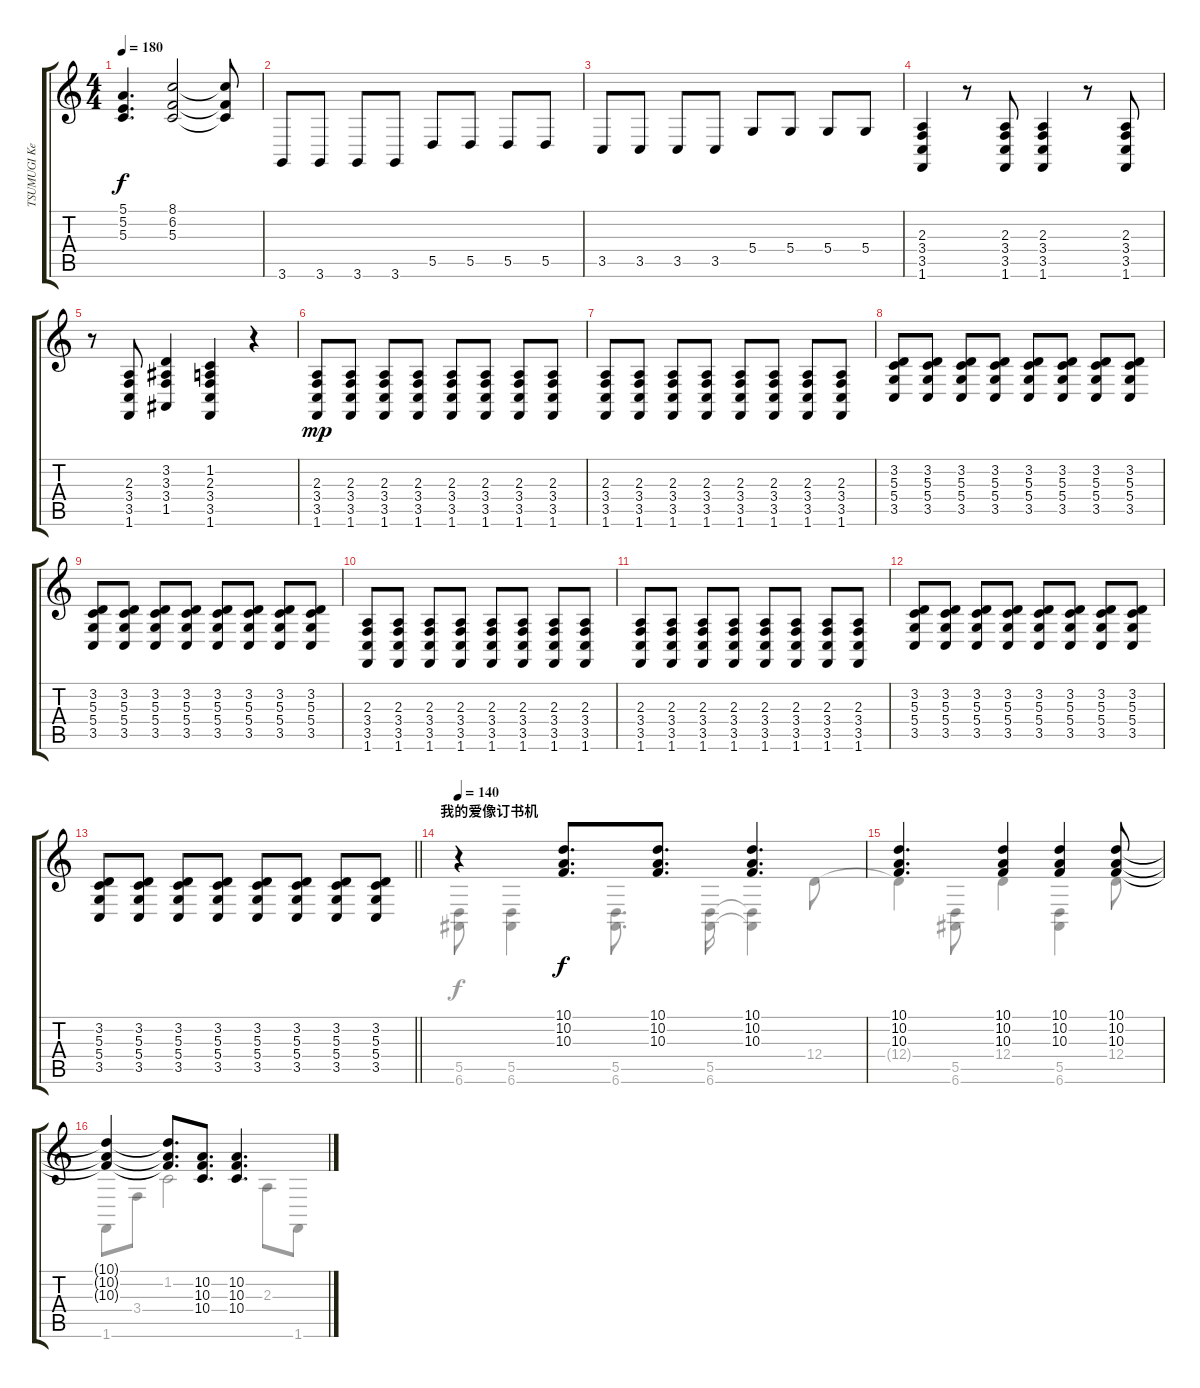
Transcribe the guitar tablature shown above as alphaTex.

\track ("TSUMUGI Keyboard" "TSUMUGI Ke") {instrument lead2sawtooth}
\staff {score tabs}
\tuning (E4 B3 G3 D3 A2 E2) {hide}
\voice
\ts (4 4)
\tempo 180
\clef g2
\ks c
(5.1 5.2 5.3).4{d dy f} (8.1 6.2 5.3).2 (8.1{t} 6.2{t} 5.3{t}).8 |
3.6.8 3.6.8 3.6.8 3.6.8 5.5.8 5.5.8 5.5.8 5.5.8 |
3.5.8 3.5.8 3.5.8 3.5.8 5.4.8 5.4.8 5.4.8 5.4.8 |
(2.3 3.4 3.5 1.6).4 r.8 (2.3 3.4 3.5 1.6).8 (2.3 3.4 3.5 1.6).4 r.8 (2.3 3.4 3.5 1.6).8 |
r.8 (2.3 3.4 3.5 1.6).8 (3.2 3.3 3.4 1.5).4 (1.2 2.3 3.4 3.5 1.6).4 r.4 |
(2.3 3.4 3.5 1.6).8{dy mp} (2.3 3.4 3.5 1.6).8 (2.3 3.4 3.5 1.6).8 (2.3 3.4 3.5 1.6).8 (2.3 3.4 3.5 1.6).8 (2.3 3.4 3.5 1.6).8 (2.3 3.4 3.5 1.6).8 (2.3 3.4 3.5 1.6).8 |
(2.3 3.4 3.5 1.6).8 (2.3 3.4 3.5 1.6).8 (2.3 3.4 3.5 1.6).8 (2.3 3.4 3.5 1.6).8 (2.3 3.4 3.5 1.6).8 (2.3 3.4 3.5 1.6).8 (2.3 3.4 3.5 1.6).8 (2.3 3.4 3.5 1.6).8 |
(3.2 5.3 5.4 3.5).8 (3.2 5.3 5.4 3.5).8 (3.2 5.3 5.4 3.5).8 (3.2 5.3 5.4 3.5).8 (3.2 5.3 5.4 3.5).8 (3.2 5.3 5.4 3.5).8 (3.2 5.3 5.4 3.5).8 (3.2 5.3 5.4 3.5).8 |
(3.2 5.3 5.4 3.5).8 (3.2 5.3 5.4 3.5).8 (3.2 5.3 5.4 3.5).8 (3.2 5.3 5.4 3.5).8 (3.2 5.3 5.4 3.5).8 (3.2 5.3 5.4 3.5).8 (3.2 5.3 5.4 3.5).8 (3.2 5.3 5.4 3.5).8 |
(2.3 3.4 3.5 1.6).8 (2.3 3.4 3.5 1.6).8 (2.3 3.4 3.5 1.6).8 (2.3 3.4 3.5 1.6).8 (2.3 3.4 3.5 1.6).8 (2.3 3.4 3.5 1.6).8 (2.3 3.4 3.5 1.6).8 (2.3 3.4 3.5 1.6).8 |
(2.3 3.4 3.5 1.6).8 (2.3 3.4 3.5 1.6).8 (2.3 3.4 3.5 1.6).8 (2.3 3.4 3.5 1.6).8 (2.3 3.4 3.5 1.6).8 (2.3 3.4 3.5 1.6).8 (2.3 3.4 3.5 1.6).8 (2.3 3.4 3.5 1.6).8 |
(3.2 5.3 5.4 3.5).8 (3.2 5.3 5.4 3.5).8 (3.2 5.3 5.4 3.5).8 (3.2 5.3 5.4 3.5).8 (3.2 5.3 5.4 3.5).8 (3.2 5.3 5.4 3.5).8 (3.2 5.3 5.4 3.5).8 (3.2 5.3 5.4 3.5).8 |
\barLineRight lightlight
(3.2 5.3 5.4 3.5).8 (3.2 5.3 5.4 3.5).8 (3.2 5.3 5.4 3.5).8 (3.2 5.3 5.4 3.5).8 (3.2 5.3 5.4 3.5).8 (3.2 5.3 5.4 3.5).8 (3.2 5.3 5.4 3.5).8 (3.2 5.3 5.4 3.5).8 |
\section ("" "我的爱像订书机")
\tempo 140
r.4 (10.1 10.2 10.3).8{d dy f} (10.1 10.2 10.3).8{d} (10.1 10.2 10.3).4{d} |
(10.1 10.2 10.3).4{d} (10.1 10.2 10.3).4 (10.1 10.2 10.3).4 (10.1 10.2 10.3).8 |
(10.1{t} 10.2{t} 10.3{t}).4 (10.1{t} 10.2{t} 10.3{t}).8{d} (10.2 10.3 10.4).8{d} (10.2 10.3 10.4).4{d}
\voice
\clef g2
\ottava regular
\simile none
\ks c
|
|
|
|
|
|
|
|
|
|
|
|
\barLineRight lightlight
|
(5.5 6.6).8 (5.5 6.6).4 (5.5 6.6).8{d} (5.5 6.6).16 (5.5{t} 6.6{t}).4 12.4.8 |
12.4{t}.4 (5.5 6.6).8 12.4.4 (5.5 6.6).4 12.4.8 |
1.6.8 3.4.8 1.2.2 2.3.8 1.6.8
